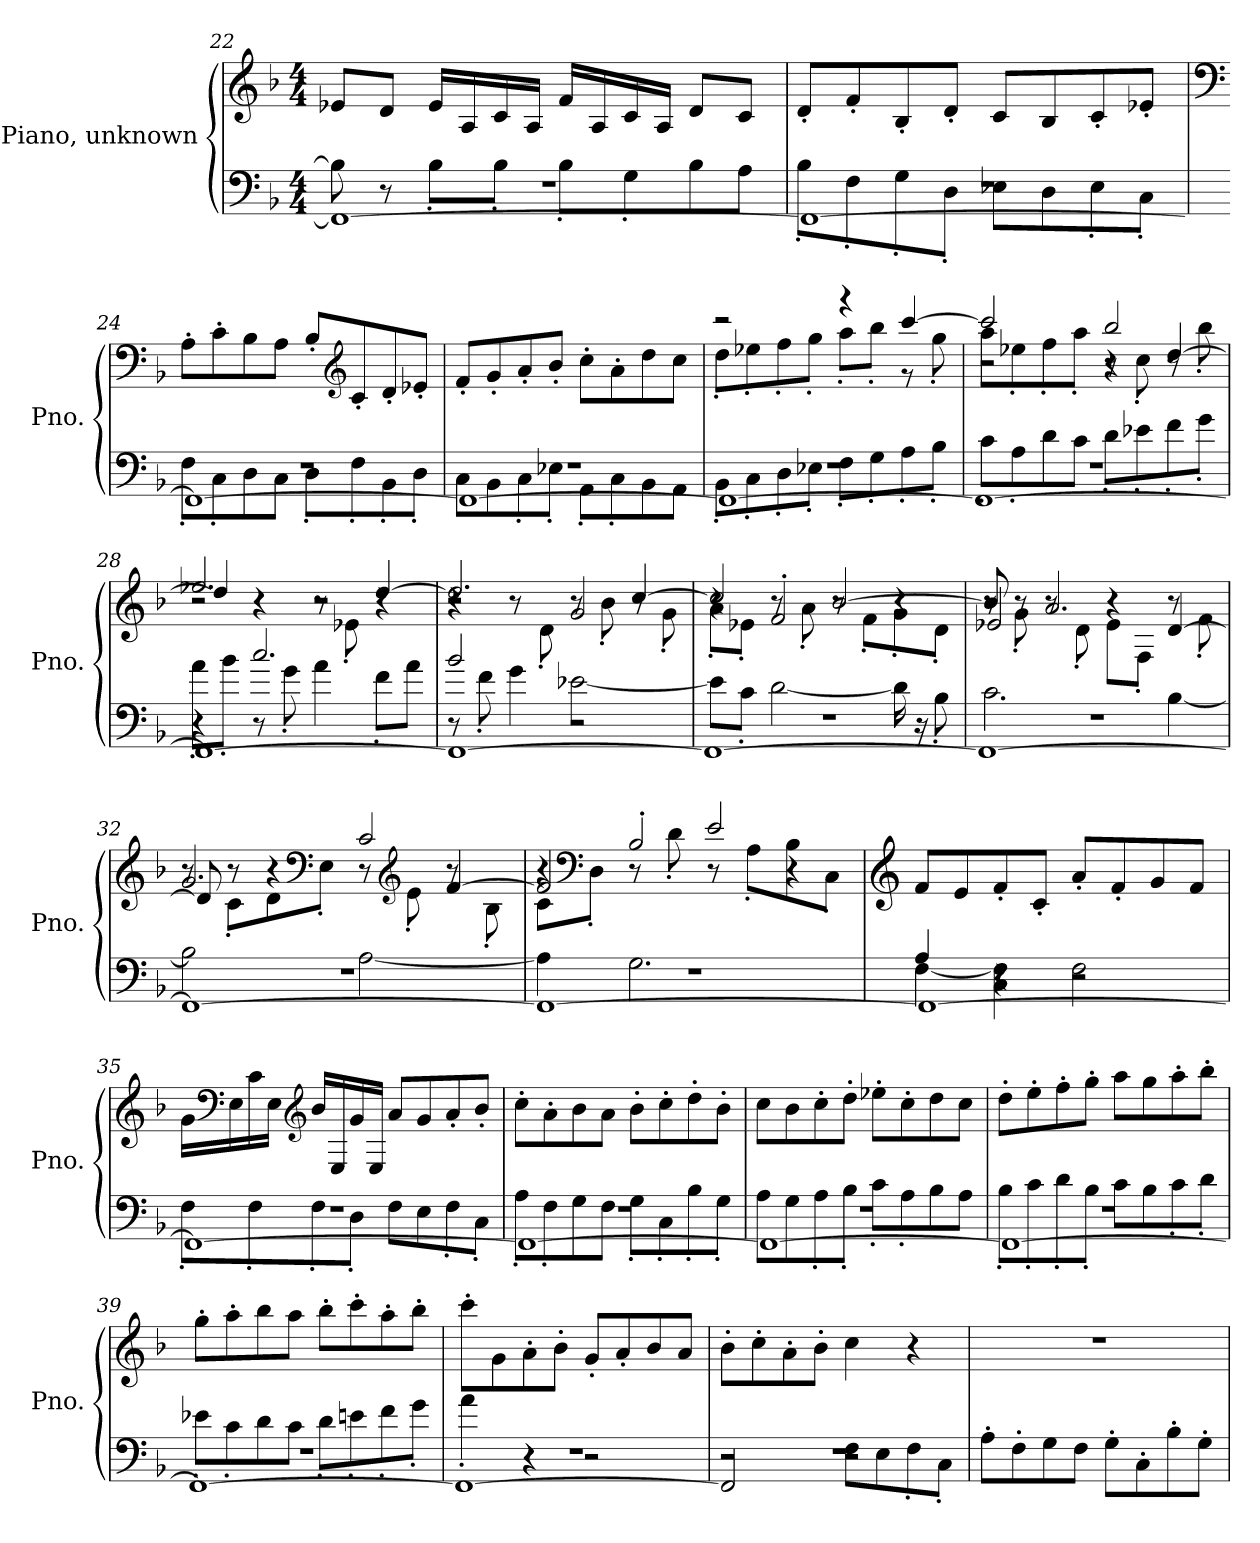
**kern	**kern
*part1	*part1
*staff2	*staff1
*I"Piano, unknown	*
*I'Pno.	*
*clefF4	*clefG2
*k[b-]	*k[b-]
*M4/4	*M4/4
=22	=22
*^	*
*	*^	*
1r	8B-\]	1FF_	8e-X/L
.	8r	.	8d/J
.	8B-'\L	.	16e-/LL
.	.	.	16A/
.	8B-'\J	.	16c/
.	.	.	16A/JJ
.	8B-'\L	.	16f/LL
.	.	.	16A/
.	8G'\	.	16c/
.	.	.	16A/JJ
.	8B-\	.	8d/L
.	8A\J	.	8c/J
!!LO:PB:g=z
=23	=23	=23	=23
1r	8B-'\L	1FF_	8d'/L
.	8F'\	.	8f'/
.	8G'\	.	8B-'/
.	8D'\J	.	8d'/J
.	8E-X\L	.	8c/L
.	8D\	.	8B-/
.	8E-'\	.	8c'/
.	8C'\J	.	8e-X'/J
=24	=24	=24	=24
*	*	*	*clefF4
1r	8F'\L	1FF_	8A'\L
.	8C'\	.	8c'\
.	8D\	.	8B-\
.	8C\J	.	8A\J
.	8D'\L	.	8B-'/L
*	*	*	*clefG2
.	8F'\	.	8c'/
.	8BB-'\	.	8d'/
.	8D'\J	.	8e-X'/J
=25	=25	=25	=25
1r	8C\L	1FF_	8f'/L
.	8BB-\	.	8g'/
.	8C'\	.	8a'/
.	8E-X'\J	.	8b-'/J
.	8AA'\L	.	8cc'\L
.	8C'\	.	8a'\
.	8BB-\	.	8dd\
.	8AA\J	.	8cc\J
=26	=26	=26	=26
*	*	*	*^
1r	8BB-'\L	1FF_	2r	8dd'\L
.	8C'\	.	.	8ee-X'\
.	8D'\	.	.	8ff'\
.	8E-X'\J	.	.	8gg'\J
.	8F'\L	.	4r	8aa'\L
.	8G'\	.	.	8bb-'\J
.	8A'\	.	[4ccc/	8r
.	8B-'\J	.	.	8gg'\
!!LO:LB:g=z
=27	=27	=27	=27	=27
*	*	*	*	*^
1r	8c'\L	1FF_	2ccc/]	8aa\L	2r
.	8A'\	.	.	8ee-X'\	.
.	8d\	.	.	8ff'\	.
.	8c\J	.	.	8aa'\J	.
.	8d'\L	.	2bb-/	8r	4r
.	8e-X'\	.	.	8cc'\	.
.	8f'\	.	.	8r	[4dd/
.	8g'\J	.	.	8bb-'\	.
=28	=28	=28	=28	=28	=28
4r	8a'\L	1FF_	2.ee-X/	2r	4dd/]
.	8b-'\J	.	.	.	.
2.cc/	8r	.	.	.	4r
.	8g'\	.	.	.	.
.	4a\	.	.	8r	2r
.	.	.	.	8e-X'\	.
.	8f'\L	.	[4dd/	4r	.
.	8a\J	.	.	.	.
=29	=29	=29	=29	=29	=29
2b-/	8r	1FF_	2.dd/]	4r	2r
.	8f'\	.	.	.	.
.	4g\	.	.	8r	.
.	.	.	.	8d'\	.
2r	[2e-X\	.	.	8r	2g/
.	.	.	.	8b-'\	.
.	.	.	[4cc/	8r	.
.	.	.	.	8g'\	.
=30	=30	=30	=30	=30	=30
1r	8e-\L]	1FF_	2cc/]	8a'\L	4r
.	8c'\J	.	.	8e-X'\J	.
.	[2d\	.	.	8r	2f'/
.	.	.	.	8a'\	.
.	.	.	[2b-/	8r	.
.	.	.	.	8f'\L	.
.	16d\]	.	.	8g'\	4r
.	16r	.	.	.	.
.	8B-'\	.	.	8d'\J	.
!!LO:LB:g=z	!!	!!
=31	=31	=31	=31	=31	=31
1r	2.c\	1FF_	8b-/]	8r	2e-X/
.	.	.	8r	8g'\	.
.	.	.	2.a/	8r	.
.	.	.	.	8d'\	.
.	.	.	.	8e-\L	4r
.	.	.	.	8F'\J	.
.	[4B-\	.	.	8r	[4d/
.	.	.	.	8f'\	.
=32	=32	=32	=32	=32	=32
1r	2B-\]	1FF_	2.g/	8r	8d/]
.	.	.	.	8c'\L	8r
.	.	.	.	8d\	4r
*	*	*	*clefF4	*	*
.	.	.	.	8E'\J	.
.	[2A\	.	.	8r	2c/
*	*	*	*clefG2	*	*
.	.	.	.	8e'\	.
.	.	.	[4f/	8r	.
.	.	.	.	8B-'\	.
=33	=33	=33	=33	=33	=33
1r	4A\]	1FF_	2f/]	8c\L	4r
*	*	*	*clefF4	*	*
.	.	.	.	8D'\J	.
.	2.G\	.	.	8r	2B-'/
.	.	.	.	8d'\	.
.	.	.	2e/	8r	.
.	.	.	.	8A'\L	.
.	.	.	.	8B-\	4r
.	.	.	.	8C'\J	.
*	*	*	*v	*v	*v
=34	=34	=34	=34
*	*	*	*clefG2
4A/	[4F\	1FF_	8f/L
.	.	.	8e/
4r	4C\ 4F\]	.	8f'/
.	.	.	8c'/J
2r	2F\	.	8a'/L
.	.	.	8f'/
.	.	.	8g/
.	.	.	8f/J
!!LO:LB:g=z
=35	=35	=35	=35
1r	8F'\L	1FF_	16g\LL
*	*	*	*clefF4
.	.	.	16E\
.	8F'\	.	16c\
.	.	.	16E\JJ
*	*	*	*clefG2
.	8F'\	.	16b-/LL
.	.	.	16E/
.	8D'\J	.	16g/
.	.	.	16E/JJ
.	8F\L	.	8a/L
.	8E\	.	8g/
.	8F'\	.	8a'/
.	8C'\J	.	8b-'/J
=36	=36	=36	=36
1r	8A'\L	1FF_	8cc'\L
.	8F'\	.	8a'\
.	8G\	.	8b-\
.	8F\J	.	8a\J
.	8G'\L	.	8b-'\L
.	8C'\	.	8cc'\
.	8B-'\	.	8dd'\
.	8G'\J	.	8b-'\J
=37	=37	=37	=37
1r	8A\L	1FF_	8cc\L
.	8G\	.	8b-\
.	8A'\	.	8cc'\
.	8B-'\J	.	8dd'\J
.	8c'\L	.	8ee-X'\L
.	8A'\	.	8cc'\
.	8B-\	.	8dd\
.	8A\J	.	8cc\J
=38	=38	=38	=38
1r	8B-'\L	1FF_	8dd'\L
.	8c'\	.	8ee'\
.	8d'\	.	8ff'\
.	8B-'\J	.	8gg'\J
.	8c\L	.	8aa\L
.	8B-\	.	8gg\
.	8c'\	.	8aa'\
.	8d'\J	.	8bb-'\J
!!LO:LB:g=z
=39	=39	=39	=39
1r	8e-X'\L	1FF_	8gg'\L
.	8c'\	.	8aa'\
.	8d\	.	8bb-\
.	8c\J	.	8aa\J
.	8d'\L	.	8bb-'\L
.	8en'\	.	8ccc'\
.	8f'\	.	8aa'\
.	8g'\J	.	8bb-'\J
=40	=40	=40	=40
1r	4a'\	1FF_	8ccc'\L
.	.	.	8g\
.	4r	.	8a'\
.	.	.	8b-'\J
.	2r	.	8g'/L
.	.	.	8a'/
.	.	.	8b-/
.	.	.	8a/J
=41	=41	=41	=41
1r	2r	2FF/]	8b-'\L
.	.	.	8cc'\
.	.	.	8a'\
.	.	.	8b-'\J
.	8F\L	2r	4cc\
.	8E\	.	.
.	8F'\	.	4r
.	8C'\J	.	.
*v	*v	*v	*
=42	=42
8A'\L	1r
8F'\	.
8G\	.
8F\J	.
8G'\L	.
8C'\	.
8B-'\	.
8G'\J	.
=	=
*-	*-
